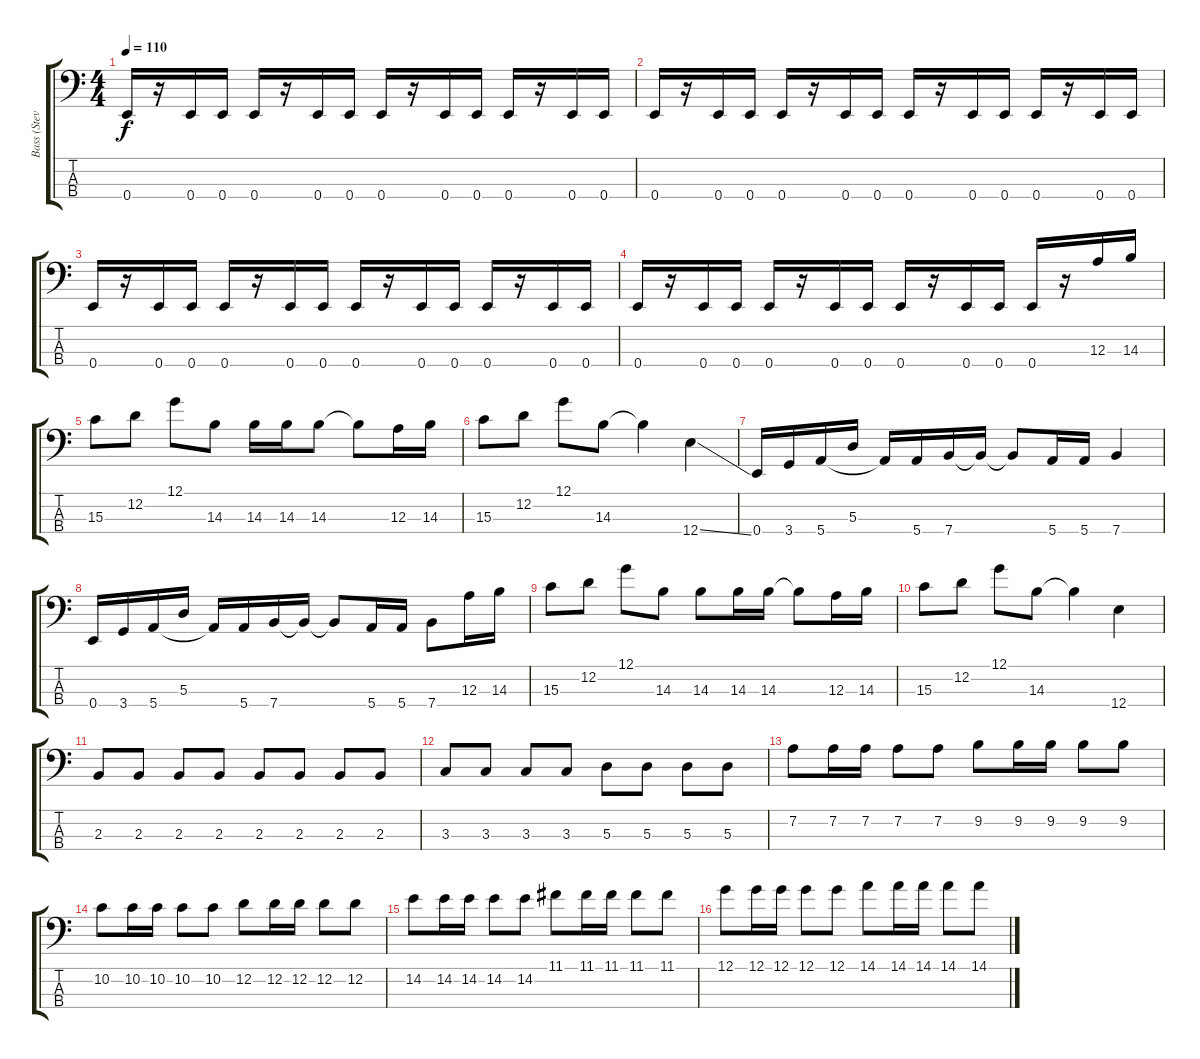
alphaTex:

\track ("Bass (Steve)" "Bass (Stev") {instrument electricbasspick}
\staff {score tabs}
\tuning (G2 D2 A1 E1) {hide}
\ts (4 4)
\tempo 110
\clef f4
\ks c
0.4.16{dy f} r.16 0.4.16 0.4.16 0.4.16 r.16 0.4.16 0.4.16 0.4.16 r.16 0.4.16 0.4.16 0.4.16 r.16 0.4.16 0.4.16 |
0.4.16 r.16 0.4.16 0.4.16 0.4.16 r.16 0.4.16 0.4.16 0.4.16 r.16 0.4.16 0.4.16 0.4.16 r.16 0.4.16 0.4.16 |
0.4.16 r.16 0.4.16 0.4.16 0.4.16 r.16 0.4.16 0.4.16 0.4.16 r.16 0.4.16 0.4.16 0.4.16 r.16 0.4.16 0.4.16 |
0.4.16 r.16 0.4.16 0.4.16 0.4.16 r.16 0.4.16 0.4.16 0.4.16 r.16 0.4.16 0.4.16 0.4.16 r.16 12.3.16 14.3.16 |
15.3.8 12.2.8 12.1.8 14.3.8 14.3.16 14.3.16 14.3.8 14.3{t}.8 12.3.16 14.3.16 |
15.3.8 12.2.8 12.1.8 14.3.8 14.3{t}.4 12.4{ss}.4 |
0.4.16 3.4.16 5.4.16 5.3.16 5.4{t}.16 5.4.16 7.4.16 7.4{t}.16 7.4{t}.8 5.4.16 5.4.16 7.4.4 |
0.4.16 3.4.16 5.4.16 5.3.16 5.4{t}.16 5.4.16 7.4.16 7.4{t}.16 7.4{t}.8 5.4.16 5.4.16 7.4.8 12.3.16 14.3.16 |
15.3.8 12.2.8 12.1.8 14.3.8 14.3.8 14.3.16 14.3.16 14.3{t}.8 12.3.16 14.3.16 |
15.3.8 12.2.8 12.1.8 14.3.8 14.3{t}.4 12.4.4 |
2.3.8 2.3.8 2.3.8 2.3.8 2.3.8 2.3.8 2.3.8 2.3.8 |
3.3.8 3.3.8 3.3.8 3.3.8 5.3.8 5.3.8 5.3.8 5.3.8 |
7.2.8 7.2.16 7.2.16 7.2.8 7.2.8 9.2.8 9.2.16 9.2.16 9.2.8 9.2.8 |
10.2.8 10.2.16 10.2.16 10.2.8 10.2.8 12.2.8 12.2.16 12.2.16 12.2.8 12.2.8 |
14.2.8 14.2.16 14.2.16 14.2.8 14.2.8 11.1.8 11.1.16 11.1.16 11.1.8 11.1.8 |
12.1.8 12.1.16 12.1.16 12.1.8 12.1.8 14.1.8 14.1.16 14.1.16 14.1.8 14.1.8
